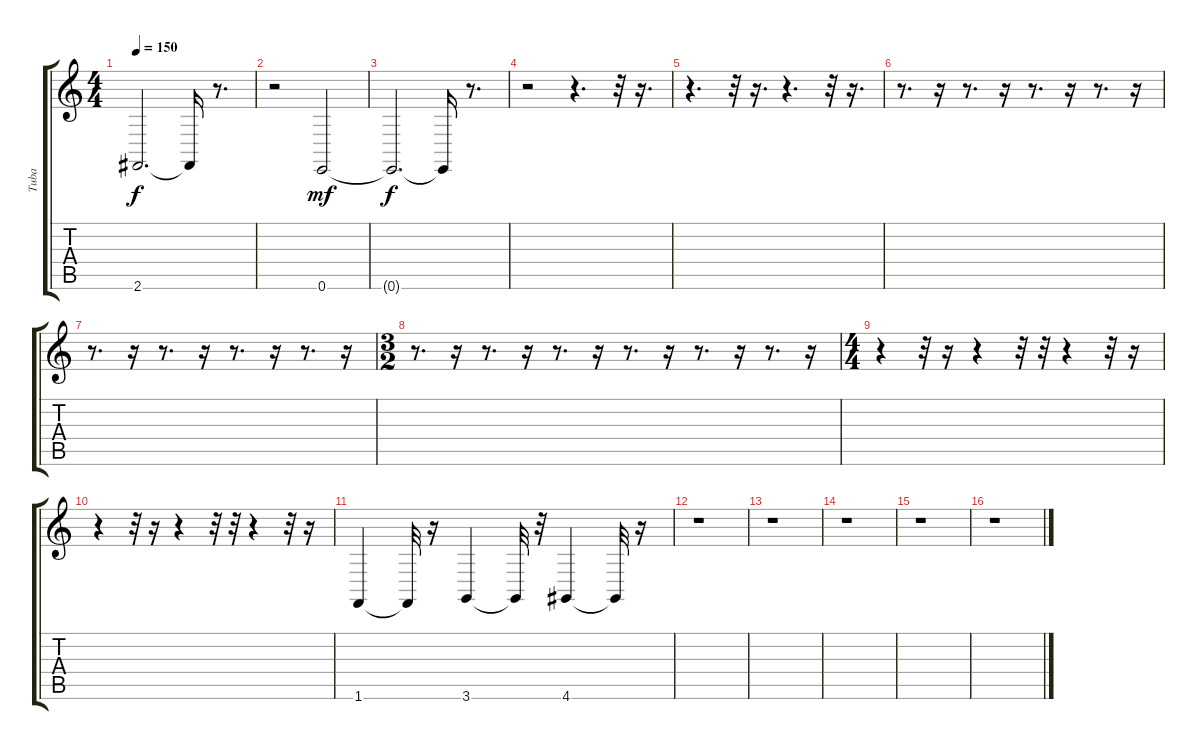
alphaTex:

\track ("Tuba" "Tuba") {instrument tuba}
\staff {score tabs}
\tuning (E4 B3 G3 D3 A2 E2) {hide}
\ts (4 4)
\tempo 150
\clef g2
\ks c
2.6{t}.2{d dy f} 2.6{t}.16 r.8{d} |
r.2 0.6.2{dy mf} |
0.6{t}.2{d dy f} 0.6{t}.16 r.8{d} |
r.2 r.4{d} r.32 r.16{d} |
r.4{d} r.32 r.16{d} r.4{d} r.32 r.16{d} |
r.8{d} r.16 r.8{d} r.16 r.8{d} r.16 r.8{d} r.16 |
r.8{d} r.16 r.8{d} r.16 r.8{d} r.16 r.8{d} r.16 |
\ts (3 2)
r.8{d} r.16 r.8{d} r.16 r.8{d} r.16 r.8{d} r.16 r.8{d} r.16 r.8{d} r.16 |
\ts (4 4)
r.4 r.32 r.16 r.4 r.32 r.32 r.4 r.32 r.16 |
r.4 r.32 r.16 r.4 r.32 r.32 r.4 r.32 r.16 |
1.6.4 1.6{t}.32 r.16 3.6.4 3.6{t}.32 r.32 4.6.4 4.6{t}.32 r.16 |
r.1 |
r.1 |
r.1 |
r.1 |
r.1
